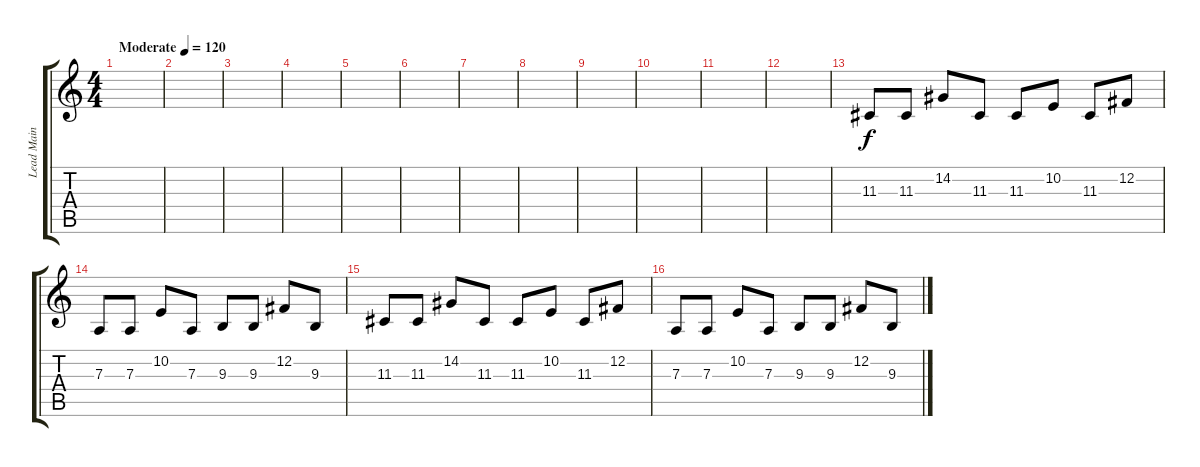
\track ("Lead Main" "Lead Main") {instrument lead2sawtooth}
\staff {score tabs}
\tuning (B3 Gb3 D3 A2 E2 B1) {hide}
\ts (4 4)
\tempo (120 "Moderate")
\clef g2
\ks c
|
|
|
|
|
|
|
|
|
|
|
|
11.3.8 11.3.8 14.2.8 11.3.8 11.3.8 10.2.8 11.3.8 12.2.8 |
7.3.8 7.3.8 10.2.8 7.3.8 9.3.8 9.3.8 12.2.8 9.3.8 |
11.3.8 11.3.8 14.2.8 11.3.8 11.3.8 10.2.8 11.3.8 12.2.8 |
7.3.8 7.3.8 10.2.8 7.3.8 9.3.8 9.3.8 12.2.8 9.3.8
